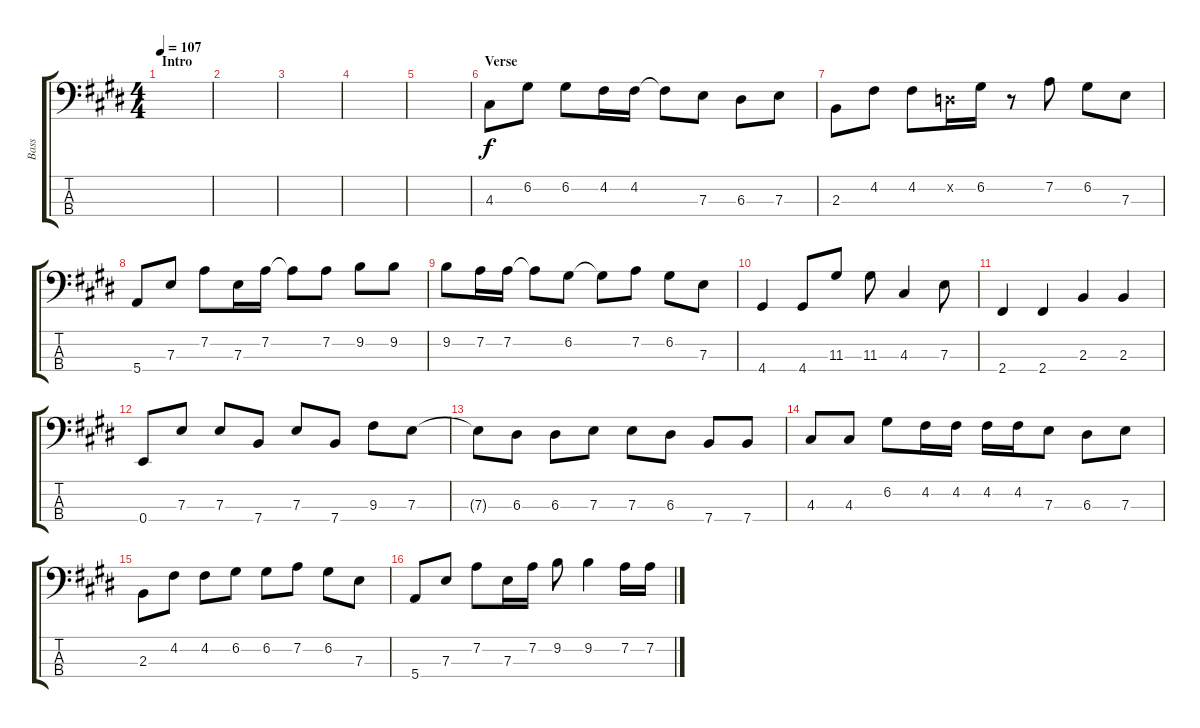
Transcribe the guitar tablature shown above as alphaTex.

\track ("Bass" "Bass") {instrument electricbasspick}
\staff {score tabs}
\tuning (G2 D2 A1 E1) {hide}
\ts (4 4)
\section ("" "Intro")
\tempo 107
\clef f4
\ks c#minor
|
|
|
|
|
\section ("" "Verse")
4.3.8 6.2.8 6.2.8 4.2.16 4.2.16 4.2{t}.8 7.3.8 6.3.8 7.3.8 |
2.3.8 4.2.8 4.2.8 0.2{x}.16 6.2.16 r.8 7.2.8 6.2.8 7.3.8 |
5.4.8 7.3.8 7.2.8 7.3.16 7.2.16 7.2{t}.8 7.2.8 9.2.8 9.2.8 |
9.2.8 7.2.16 7.2.16 7.2{t}.8 6.2.8 6.2{t}.8 7.2.8 6.2.8 7.3.8 |
4.4.4 4.4.8 11.3.8 11.3.8 4.3.4 7.3.8 |
2.4.4 2.4.4 2.3.4 2.3.4 |
0.4.8 7.3.8 7.3.8 7.4.8 7.3.8 7.4.8 9.3.8 7.3.8 |
7.3{t}.8 6.3.8 6.3.8 7.3.8 7.3.8 6.3.8 7.4.8 7.4.8 |
4.3.8 4.3.8 6.2.8 4.2.16 4.2.16 4.2.16 4.2.16 7.3.8 6.3.8 7.3.8 |
2.3.8 4.2.8 4.2.8 6.2.8 6.2.8 7.2.8 6.2.8 7.3.8 |
5.4.8 7.3.8 7.2.8 7.3.16 7.2.16 9.2.8 9.2.4 7.2.16 7.2.16
